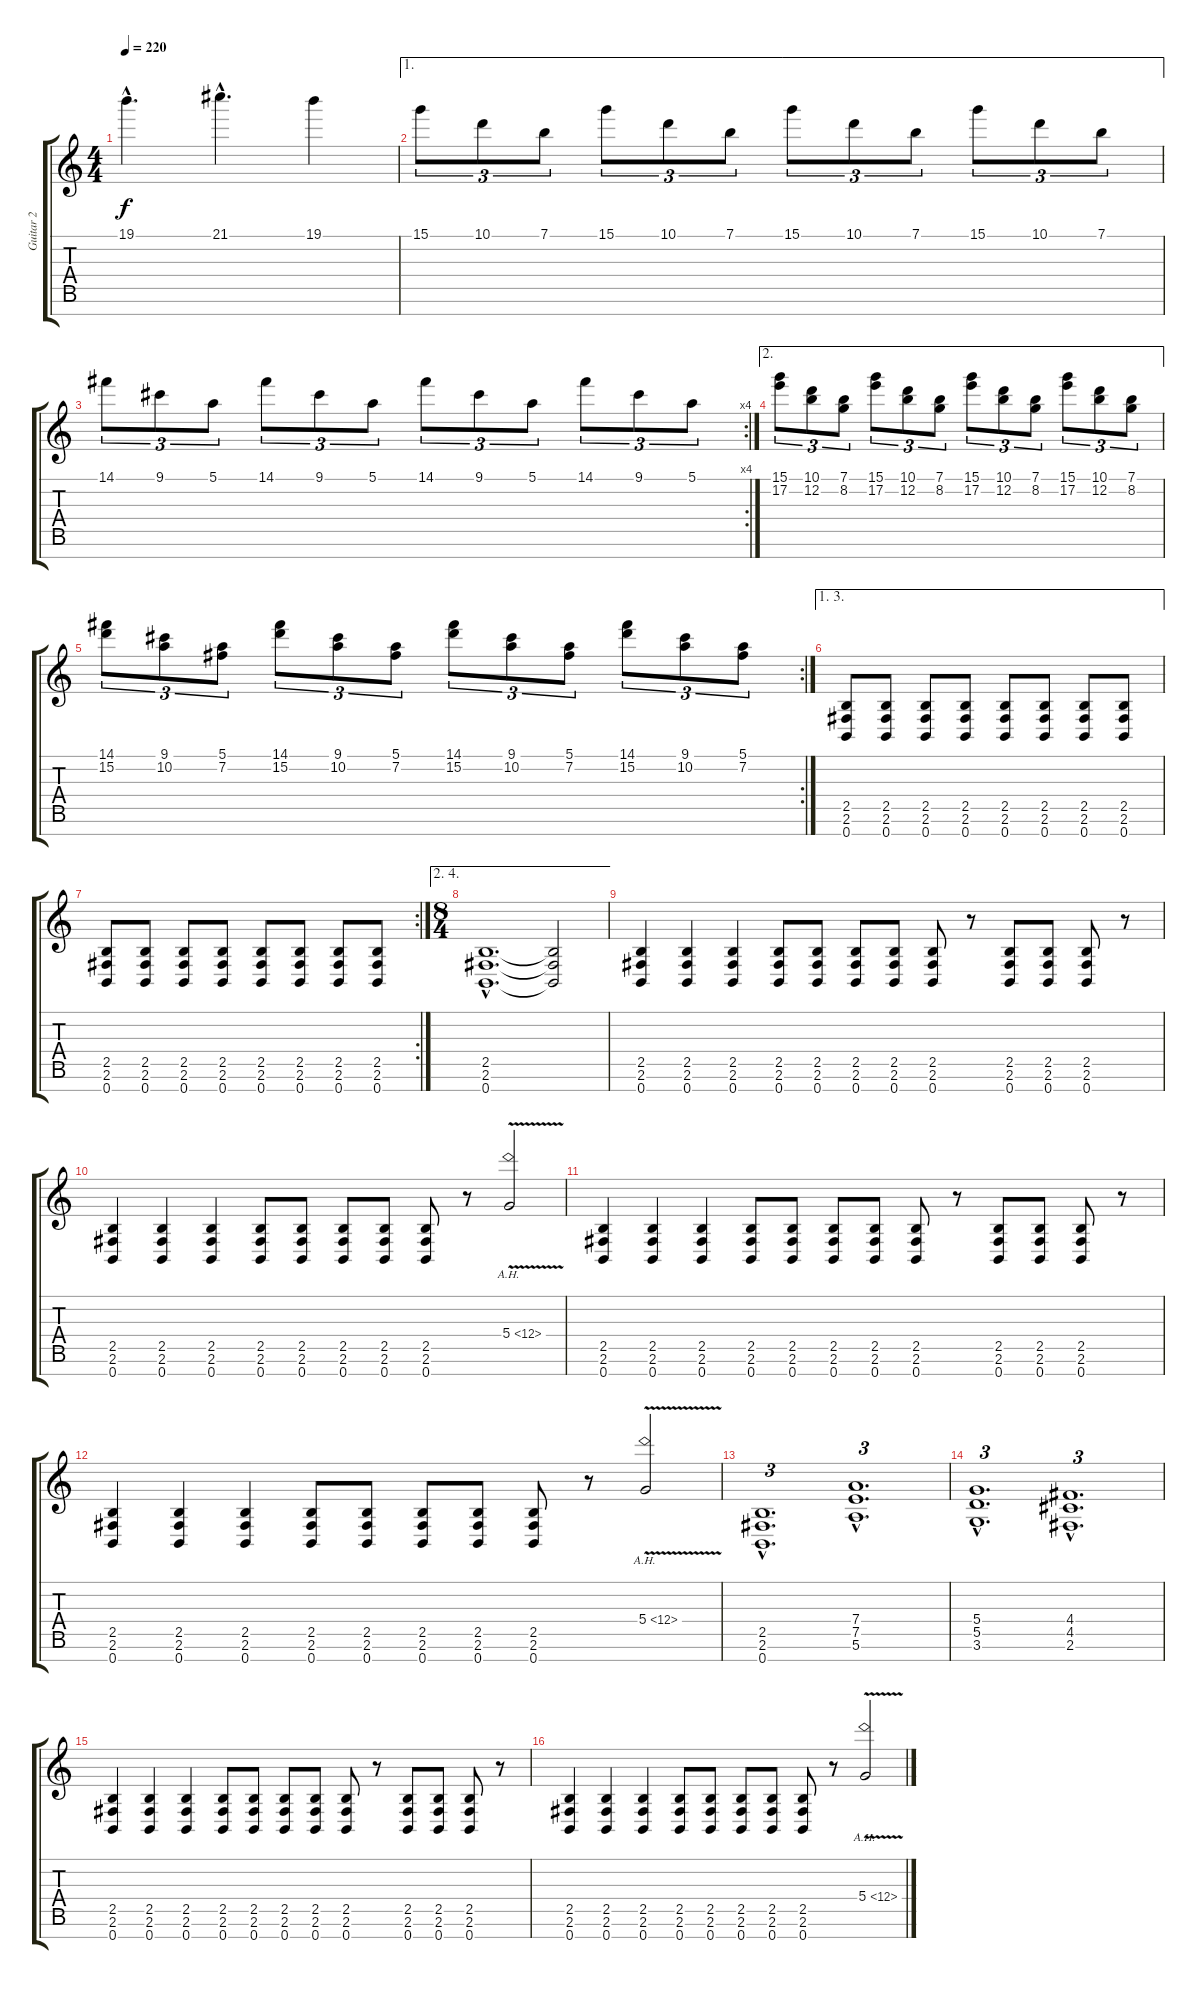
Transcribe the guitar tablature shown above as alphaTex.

\track ("Guitar 2" "Guitar 2") {instrument distortionguitar}
\staff {score tabs}
\tuning (E4 B3 G3 D3 A2 E2 B1) {hide}
\ts (4 4)
\tempo 220
\clef g2
\ks c
19.1{hac}.4{d dy f} 21.1{hac}.4{d} 19.1.4 |
\ae 1
15.1.8{tu (3 2)} 10.1.8{tu (3 2)} 7.1.8{tu (3 2)} 15.1.8{tu (3 2)} 10.1.8{tu (3 2)} 7.1.8{tu (3 2)} 15.1.8{tu (3 2)} 10.1.8{tu (3 2)} 7.1.8{tu (3 2)} 15.1.8{tu (3 2)} 10.1.8{tu (3 2)} 7.1.8{tu (3 2)} |
\rc 4
14.1.8{tu (3 2)} 9.1.8{tu (3 2)} 5.1.8{tu (3 2)} 14.1.8{tu (3 2)} 9.1.8{tu (3 2)} 5.1.8{tu (3 2)} 14.1.8{tu (3 2)} 9.1.8{tu (3 2)} 5.1.8{tu (3 2)} 14.1.8{tu (3 2)} 9.1.8{tu (3 2)} 5.1.8{tu (3 2)} |
\ae 2
(15.1 17.2).8{tu (3 2)} (10.1 12.2).8{tu (3 2)} (7.1 8.2).8{tu (3 2)} (15.1 17.2).8{tu (3 2)} (10.1 12.2).8{tu (3 2)} (7.1 8.2).8{tu (3 2)} (15.1 17.2).8{tu (3 2)} (10.1 12.2).8{tu (3 2)} (7.1 8.2).8{tu (3 2)} (15.1 17.2).8{tu (3 2)} (10.1 12.2).8{tu (3 2)} (7.1 8.2).8{tu (3 2)} |
\rc 2
(14.1 15.2).8{tu (3 2)} (9.1 10.2).8{tu (3 2)} (5.1 7.2).8{tu (3 2)} (14.1 15.2).8{tu (3 2)} (9.1 10.2).8{tu (3 2)} (5.1 7.2).8{tu (3 2)} (14.1 15.2).8{tu (3 2)} (9.1 10.2).8{tu (3 2)} (5.1 7.2).8{tu (3 2)} (14.1 15.2).8{tu (3 2)} (9.1 10.2).8{tu (3 2)} (5.1 7.2).8{tu (3 2)} |
\ae (1 3)
(2.5 2.6 0.7).8 (2.5 2.6 0.7).8 (2.5 2.6 0.7).8 (2.5 2.6 0.7).8 (2.5 2.6 0.7).8 (2.5 2.6 0.7).8 (2.5 2.6 0.7).8 (2.5 2.6 0.7).8 |
\rc 2
(2.5 2.6 0.7).8 (2.5 2.6 0.7).8 (2.5 2.6 0.7).8 (2.5 2.6 0.7).8 (2.5 2.6 0.7).8 (2.5 2.6 0.7).8 (2.5 2.6 0.7).8 (2.5 2.6 0.7).8 |
\ae (2 4)
\ts (8 4)
(2.5{hac} 2.6{hac} 0.7{hac}).1{d} (2.5{t} 2.6{t} 0.7{t}).2 |
(2.5 2.6 0.7).4 (2.5 2.6 0.7).4 (2.5 2.6 0.7).4 (2.5 2.6 0.7).8 (2.5 2.6 0.7).8 (2.5 2.6 0.7).8 (2.5 2.6 0.7).8 (2.5 2.6 0.7).8 r.8 (2.5 2.6 0.7).8 (2.5 2.6 0.7).8 (2.5 2.6 0.7).8 r.8 |
(2.5 2.6 0.7).4 (2.5 2.6 0.7).4 (2.5 2.6 0.7).4 (2.5 2.6 0.7).8 (2.5 2.6 0.7).8 (2.5 2.6 0.7).8 (2.5 2.6 0.7).8 (2.5 2.6 0.7).8 r.8 5.4{ah 7 v}.2 |
(2.5 2.6 0.7).4 (2.5 2.6 0.7).4 (2.5 2.6 0.7).4 (2.5 2.6 0.7).8 (2.5 2.6 0.7).8 (2.5 2.6 0.7).8 (2.5 2.6 0.7).8 (2.5 2.6 0.7).8 r.8 (2.5 2.6 0.7).8 (2.5 2.6 0.7).8 (2.5 2.6 0.7).8 r.8 |
(2.5 2.6 0.7).4 (2.5 2.6 0.7).4 (2.5 2.6 0.7).4 (2.5 2.6 0.7).8 (2.5 2.6 0.7).8 (2.5 2.6 0.7).8 (2.5 2.6 0.7).8 (2.5 2.6 0.7).8 r.8 5.4{ah 7 v}.2 |
(2.5{hac} 2.6{hac} 0.7{hac}).1{d tu (3 2)} (7.4{hac} 7.5{hac} 5.6{hac}).1{d tu (3 2)} |
(5.4{hac} 5.5{hac} 3.6{hac}).1{d tu (3 2)} (4.4{hac} 4.5{hac} 2.6{hac}).1{d tu (3 2)} |
(2.5 2.6 0.7).4 (2.5 2.6 0.7).4 (2.5 2.6 0.7).4 (2.5 2.6 0.7).8 (2.5 2.6 0.7).8 (2.5 2.6 0.7).8 (2.5 2.6 0.7).8 (2.5 2.6 0.7).8 r.8 (2.5 2.6 0.7).8 (2.5 2.6 0.7).8 (2.5 2.6 0.7).8 r.8 |
(2.5 2.6 0.7).4 (2.5 2.6 0.7).4 (2.5 2.6 0.7).4 (2.5 2.6 0.7).8 (2.5 2.6 0.7).8 (2.5 2.6 0.7).8 (2.5 2.6 0.7).8 (2.5 2.6 0.7).8 r.8 5.4{ah 7 v}.2
